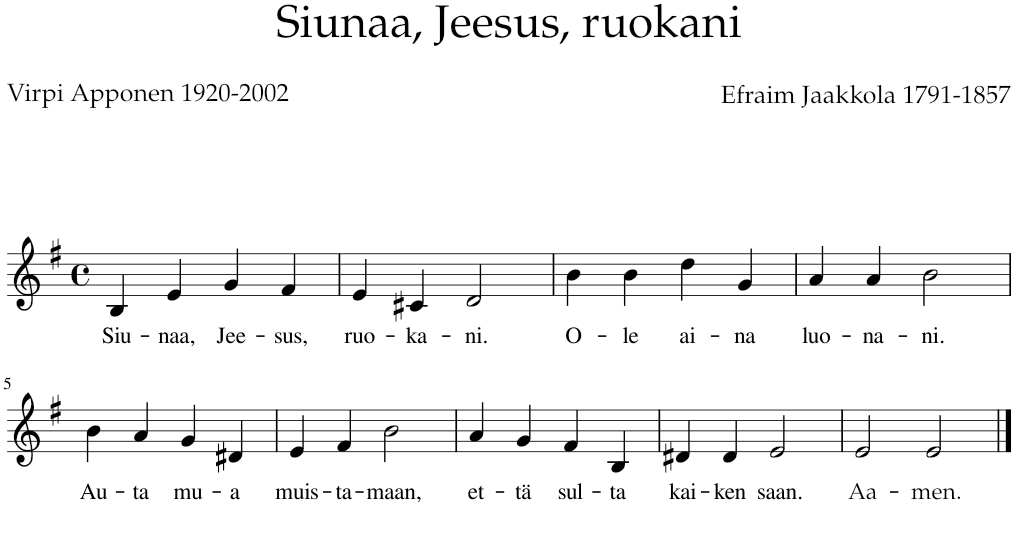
**kern	**text
*part1	*part1
*staff1	*staff1
*I"Staff	*
*clefG2	*
*k[f#]	*
*M4/4	*
*met(c)	*
=1	=1
!	!LO:LY:b
4B/	Siu-
!	!LO:LY:b
4e/	-naa,
!	!LO:LY:b
4g/	Jee-
!	!LO:LY:b
4f#/	-sus,
=2	=2
!	!LO:LY:b
4e/	ruo-
!	!LO:LY:b
4c#X/	-ka-
!	!LO:LY:b
2d/	-ni.
=3	=3
!	!LO:LY:b
4b\	O-
!	!LO:LY:b
4b\	-le
!	!LO:LY:b
4dd\	ai-
!	!LO:LY:b
4g/	-na
=4	=4
!	!LO:LY:b
4a/	luo-
!	!LO:LY:b
4a/	-na-
!	!LO:LY:b
2b\	-ni.
!!LO:LB:g=z
=5	=5
!	!LO:LY:b
4b\	Au-
!	!LO:LY:b
4a/	-ta
!	!LO:LY:b
4g/	mu-
!	!LO:LY:b
4d#X/	-a
=6	=6
!	!LO:LY:b
4e/	muis-
!	!LO:LY:b
4f#/	-ta-
!	!LO:LY:b
2b\	-maan,
=7	=7
!	!LO:LY:b
4a/	et-
!	!LO:LY:b
4g/	-tä
!	!LO:LY:b
4f#/	sul-
!	!LO:LY:b
4B/	-ta
=8	=8
!	!LO:LY:b
4d#X/	kai-
!	!LO:LY:b
4d#/	-ken
!	!LO:LY:b
2e/	saan.
=9	=9
!	!LO:LY:b
2e/	Aa-
!	!LO:LY:b
2e/	-men.
==	==
*-	*-
